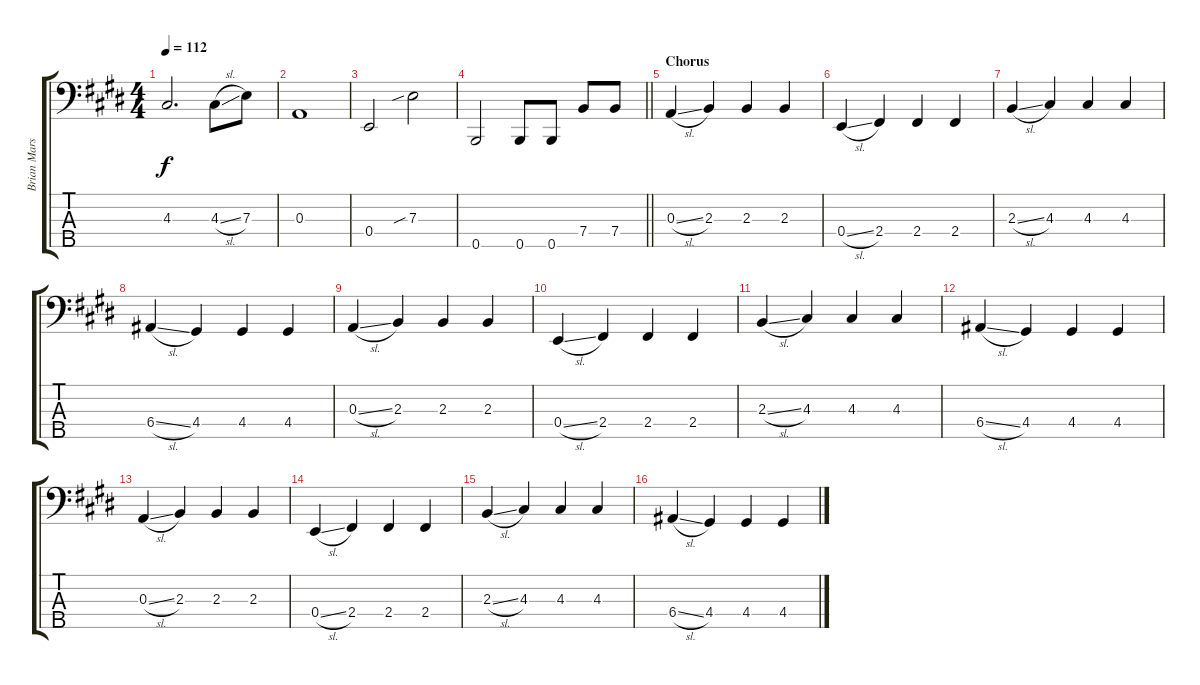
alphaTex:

\track ("Brian Marshall" "Brian Mars") {instrument electricbassfinger}
\staff {score tabs}
\tuning (G2 D2 A1 E1 B0) {hide}
\ts (4 4)
\tempo 112
\clef f4
\ks c#minor
4.3.2{d dy f} 4.3{sl}.8 7.3.8 |
0.3.1 |
0.4.2 7.3{sib}.2 |
\barLineRight lightlight
0.5.2 0.5.8 0.5.8 7.4.8 7.4.8 |
\section ("" "Chorus")
0.3{sl}.4 2.3.4 2.3.4 2.3.4 |
0.4{sl}.4 2.4.4 2.4.4 2.4.4 |
2.3{sl}.4 4.3.4 4.3.4 4.3.4 |
6.4{sl}.4 4.4.4 4.4.4 4.4.4 |
0.3{sl}.4 2.3.4 2.3.4 2.3.4 |
0.4{sl}.4 2.4.4 2.4.4 2.4.4 |
2.3{sl}.4 4.3.4 4.3.4 4.3.4 |
6.4{sl}.4 4.4.4 4.4.4 4.4.4 |
0.3{sl}.4 2.3.4 2.3.4 2.3.4 |
0.4{sl}.4 2.4.4 2.4.4 2.4.4 |
2.3{sl}.4 4.3.4 4.3.4 4.3.4 |
6.4{sl}.4 4.4.4 4.4.4 4.4.4
